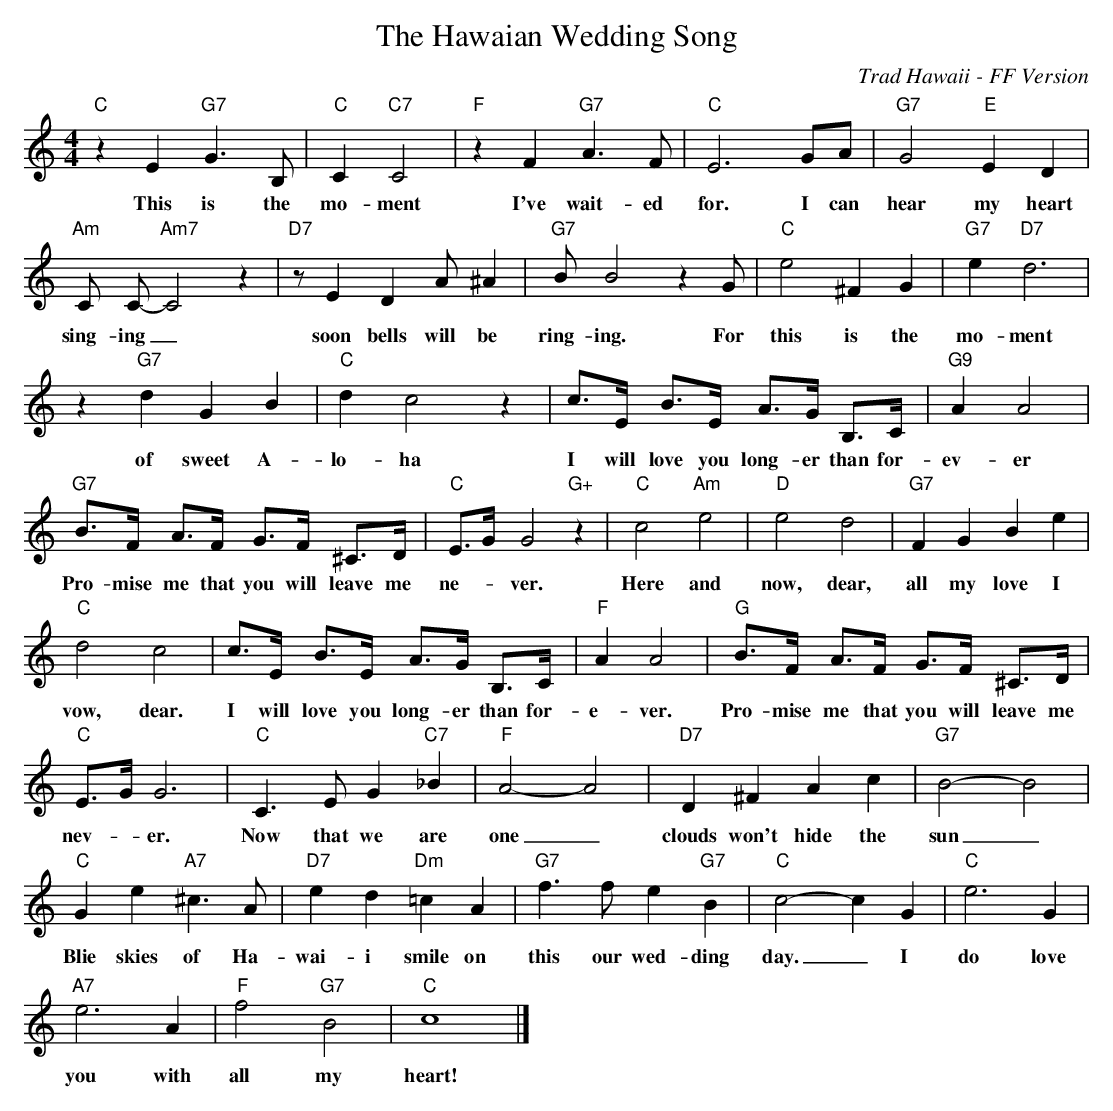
X:1
T: The Hawaian Wedding Song
O: Trad Hawaii - FF Version
M: 4/4
K: Cmaj
"C"z2 E2 "G7"G3 B, |"C"C2 "C7"C4 | "F"z2 F2 "G7"A3 F | "C"E6 GA | "G7"G4 "E"E2 D2 |
w:This is the mo-ment I've wait-ed for. I can hear my heart
"Am"C C- "Am7"C4 z2 | "D7"z E2 D2 A ^A2 | "G7"B B4 z2 G | "C"e4 ^F2 G2 | "G7"e2 "D7"d6 |
w:sing-ing_ soon bells will be ring-ing. For this is the mo-ment
z2 "G7"d2 G2 B2 | "C"d2 c4 z2 | c>E B>E A>G B,>C | "G9"A2 A4 |
w:of sweet A-lo-ha I will love you long-er than for-ev-er
"G7"B>F A>F G>F ^C>D |"C"E>G G4 "G+"z2 | "C"c4 "Am"e4 | "D"e4 d4 |"G7"F2 G2 B2 e2 |
w:Pro-mise me that you will leave me ne-_ver. Here and now, dear, all my love I
"C"d4 c4 | c>E B>E A>G B,>C | "F"A2 A4 | "G"B>F A>F G>F ^C>D |
w:vow, dear. I will love you long-er than for-e-ver. Pro-mise me that you will leave me
"C"E>G G6 | "C"C3 E G2 "C7"_B2 | "F"A4- A4 | "D7"D2 ^F2 A2 c2 | "G7"B4- B4 |
w:nev-_er. Now that we are one_ clouds won't hide the sun_
"C"G2 e2 "A7"^c3 A | "D7"e2 d2 "Dm"=c2 A2 | "G7"f3 f e2 "G7"B2 | "C"c4- c2 G2 | "C"e6 G2 |
w:Blie skies of Ha-wai-i smile on this our wed-ding day._ I do love
"A7"e6 A2 | "F"f4 "G7"B4 | "C"c8 |]
w:you with all my heart!
